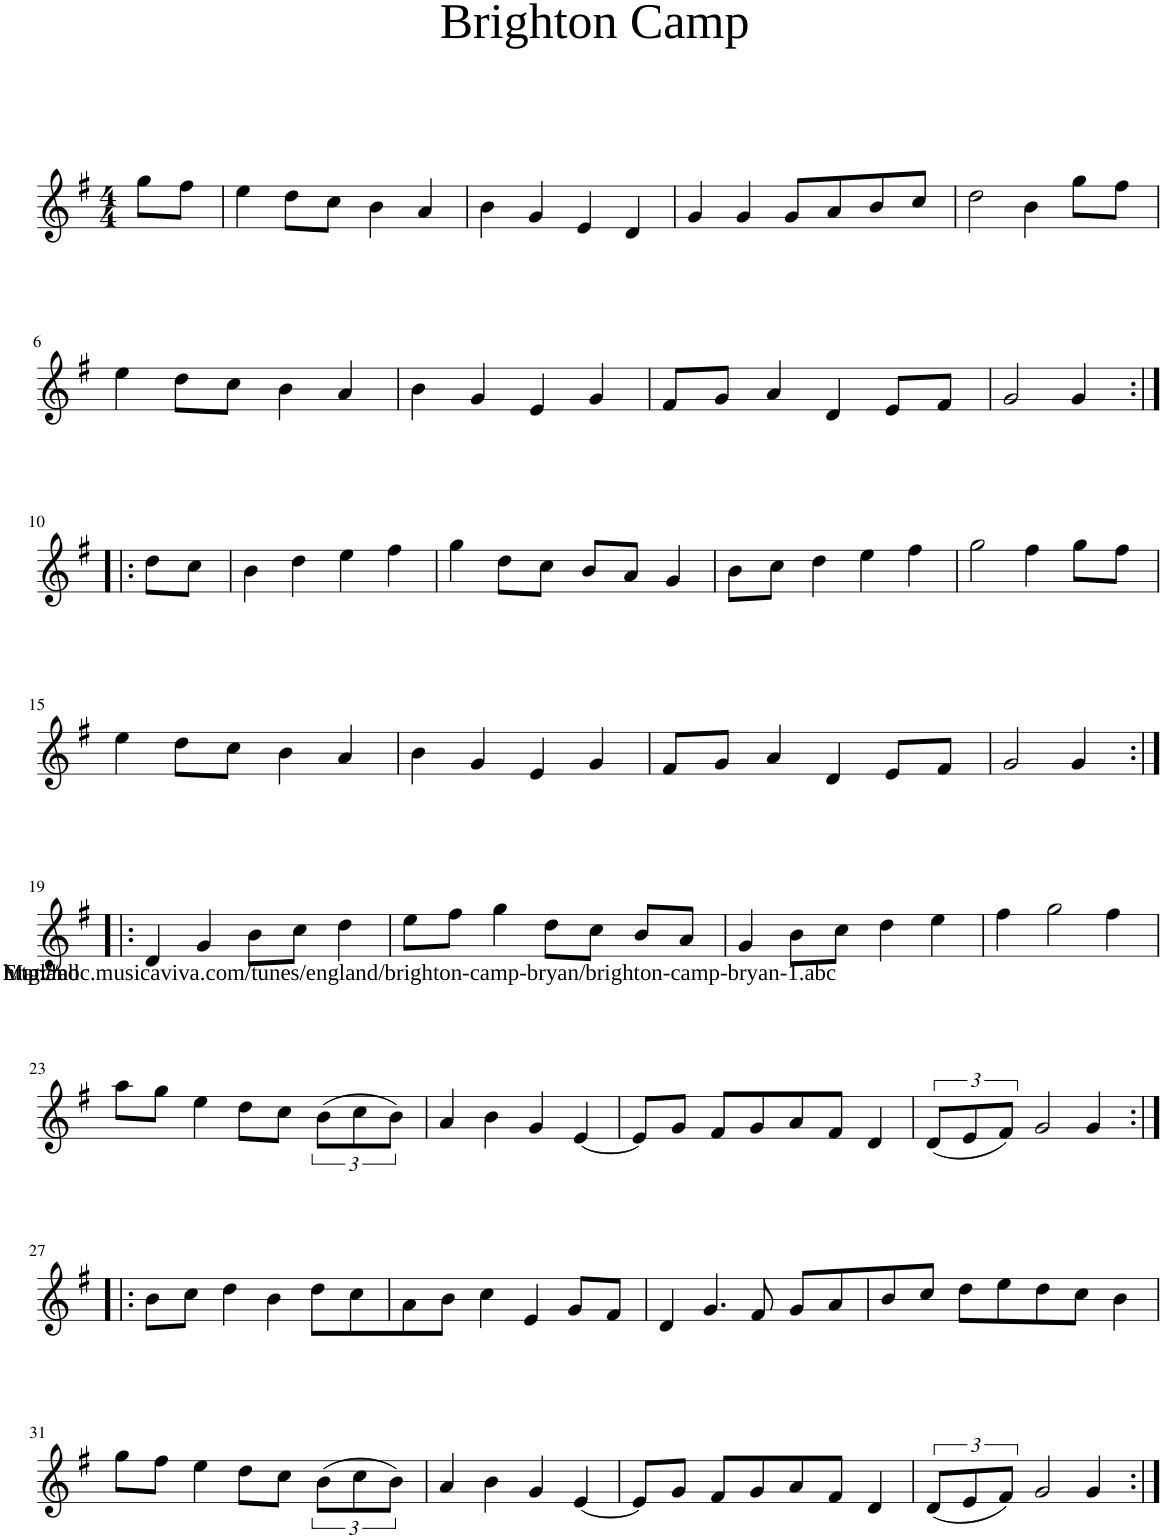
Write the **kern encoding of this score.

**kern
*part1
*staff1
*I"Piano
*I'Pno
*clefG2
*k[f#]
*M4/4
=1
8gg\L
8ff#\J
=2
4ee\
8dd\L
8cc\J
4b\
4a/
=3
4b\
4g/
4e/
4d/
=4
4g/
4g/
8g/L
8a/
8b/
8cc/J
=5
2dd\
4b\
8gg\L
8ff#\J
!!LO:LB:g=z
=6
4ee\
8dd\L
8cc\J
4b\
4a/
=7
4b\
4g/
4e/
4g/
=8
8f#/L
8g/J
4a/
4d/
8e/L
8f#/J
=9
2g/
4g/
!!LO:LB:g=z
=10:|!|:
8dd\L
8cc\J
=11
4b\
4dd\
4ee\
4ff#\
=12
4gg\
8dd\L
8cc\J
8b/L
8a/J
4g/
=13
8b\L
8cc\J
4dd\
4ee\
4ff#\
=14
2gg\
4ff#\
8gg\L
8ff#\J
!!LO:LB:g=z
=15
4ee\
8dd\L
8cc\J
4b\
4a/
=16
4b\
4g/
4e/
4g/
=17
8f#/L
8g/J
4a/
4d/
8e/L
8f#/J
=18
2g/
4g/
!!LO:LB:g=z
=19:|!|:
4d/
4g/
8b\L
8cc\J
4dd\
=20
8ee\L
8ff#\J
4gg\
8dd\L
8cc\J
8b/L
8a/J
=21
4g/
8b\L
8cc\J
4dd\
4ee\
=22
4ff#\
2gg\
4ff#\
!!LO:LB:g=z
=23
8aa\L
8gg\J
4ee\
8dd\L
8cc\J
(12b\L
12cc\
12b\J)
=24
4a/
4b\
4g/
[4e/
=25
8e/L]
8g/J
8f#/L
8g/
8a/
8f#/J
4d/
=26
(12d/L
12e/
12f#/J)
2g/
4g/
!!LO:LB:g=z
=27:|!|:
8b\L
8cc\J
4dd\
4b\
8dd\L
8cc\
=28
8a\
8b\J
4cc\
4e/
8g/L
8f#/J
=29
4d/
4.g/
8f#/
8g/L
8a/
=30
8b/
8cc/J
8dd\L
8ee\
8dd\
8cc\J
4b\
!!LO:LB:g=z
=31
8gg\L
8ff#\J
4ee\
8dd\L
8cc\J
(12b\L
12cc\
12b\J)
=32
4a/
4b\
4g/
[4e/
=33
8e/L]
8g/J
8f#/L
8g/
8a/
8f#/J
4d/
=34
(12d/L
12e/
12f#/J)
2g/
4g/
=:|!
*-
